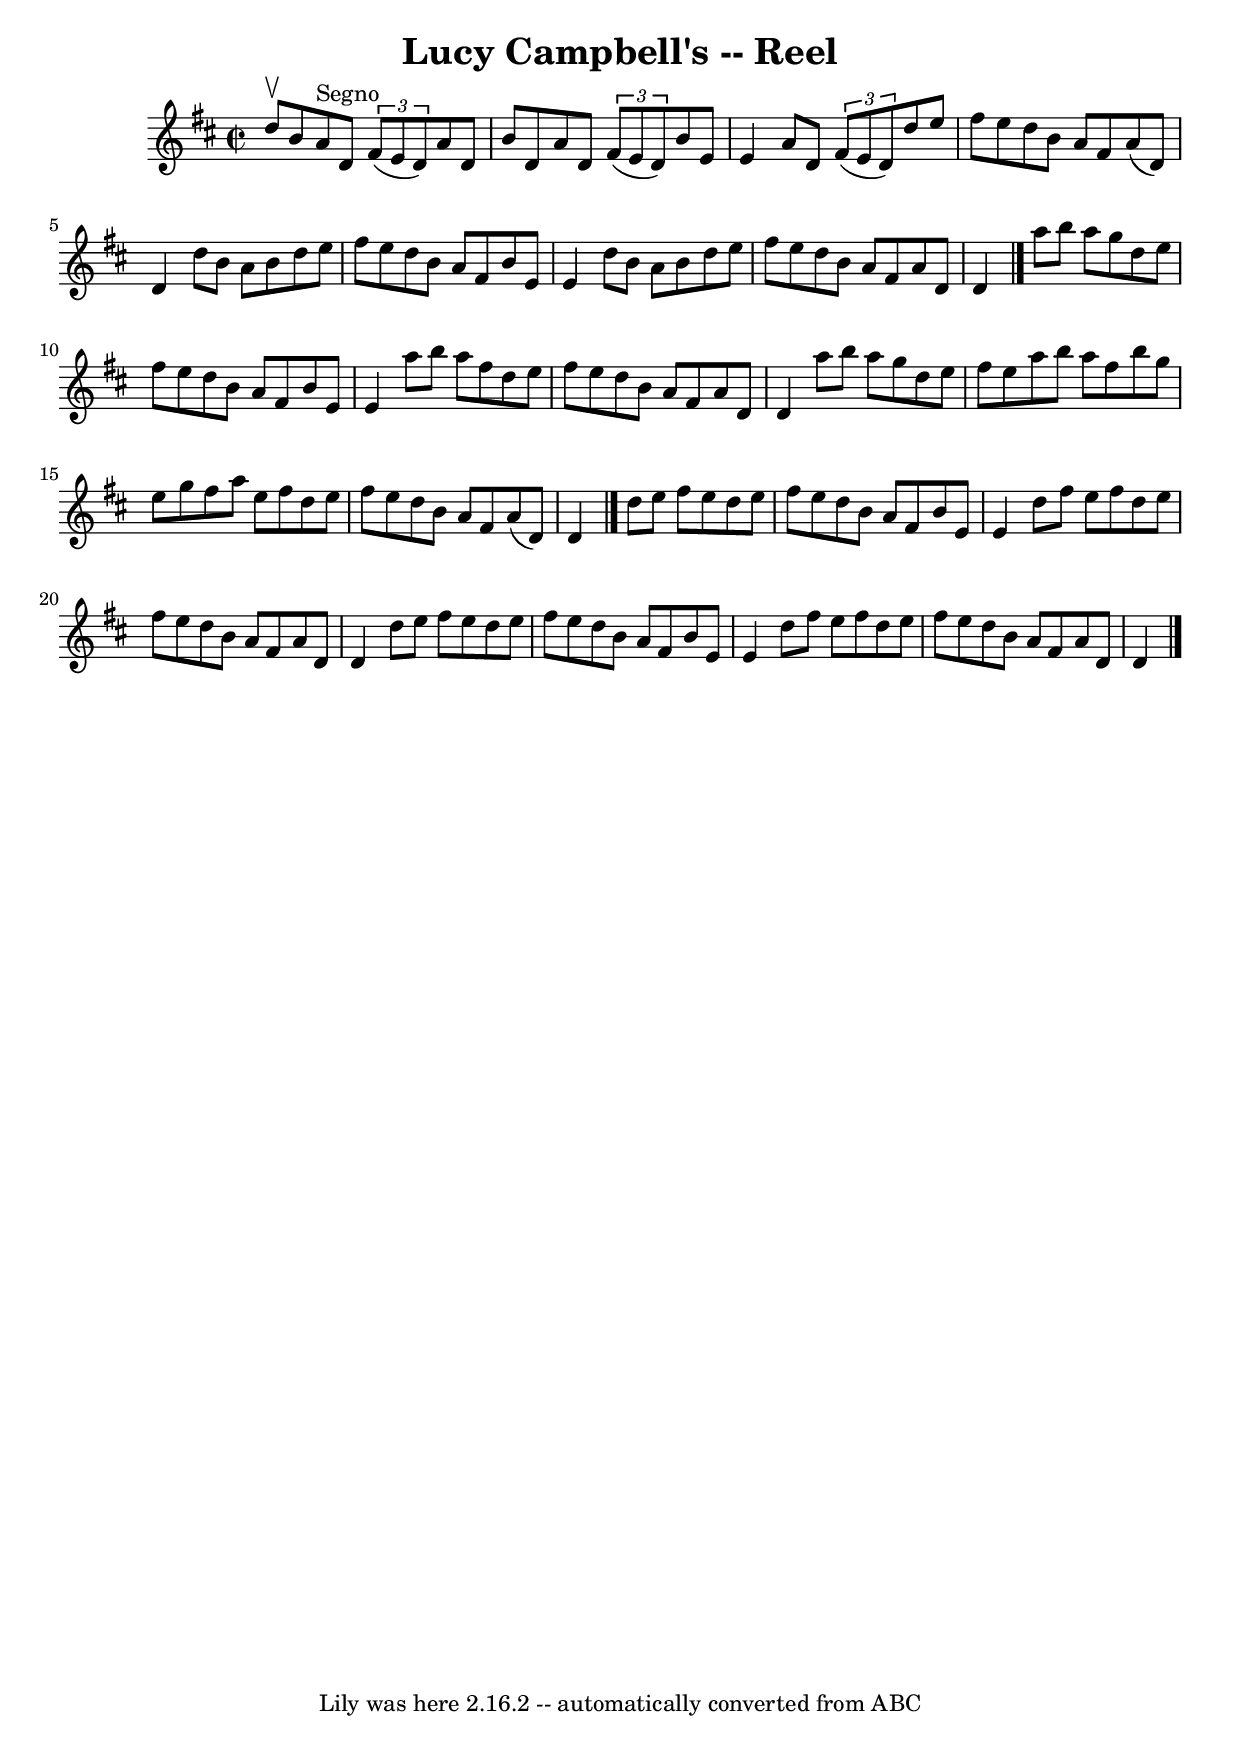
\version "2.7.40"
\include "Mammoth.ily"
\header {
	%% book = "Ryan's Mammoth Collection"
	crossRefNumber = "1"
	footnotes = "\\\\276"
	origin = "SCOTCH"
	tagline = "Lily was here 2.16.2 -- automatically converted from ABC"
	title = "Lucy Campbell's -- Reel"
}
voicedefault =  {


\override Staff.TimeSignature #'style = #'C
 \time 2/2 
\key d \major d''8^\upbow b'8    |
 a'8^"Segno"   
d'8    \times 2/3 { fis'8 (e'8 d'8) } a'8 d'8 b'8 d'8    
|
 a'8 d'8    \times 2/3 { fis'8 (e'8 d'8) } b'8 e'8 
 e'4    |
 a'8 d'8    \times 2/3 { fis'8 (e'8 d'8) }   
d''8 e''8 fis''8 e''8    |
 d''8 b'8 a'8 fis'8 a'8 
(d'8) d'4    |
 d''8 b'8 a'8 b'8 d''8 e''8    
fis''8 e''8    |
 d''8 b'8 a'8 fis'8 b'8 e'8 e'4   
 |
 d''8 b'8 a'8 b'8 d''8 e''8 fis''8 e''8    
|
 d''8 b'8 a'8 fis'8 a'8 d'8 d'4    \bar "|."     
a''8 b''8 a''8 g''8 d''8 e''8 fis''8 e''8    |
   
d''8 b'8 a'8 fis'8 b'8 e'8 e'4    |
 a''8 b''8    
a''8 fis''8 d''8 e''8 fis''8 e''8    |
 d''8 b'8    
a'8 fis'8 a'8 d'8 d'4    |
 a''8 b''8 a''8 g''8  
 d''8 e''8 fis''8 e''8    |
 a''8 b''8 a''8 fis''8   
 b''8 g''8 e''8 g''8    |
 fis''8 a''8 e''8 fis''8    
d''8 e''8 fis''8 e''8    |
 d''8 b'8 a'8 fis'8 a'8 
(d'8) d'4    \bar "|." d''8 e''8 fis''8 e''8 d''8    
e''8 fis''8 e''8    |
 d''8 b'8 a'8 fis'8 b'8 e'8  
 e'4    |
 d''8 fis''8 e''8 fis''8 d''8 e''8 fis''8  
 e''8    |
 d''8 b'8 a'8 fis'8 a'8 d'8 d'4    
|
 d''8 e''8 fis''8 e''8 d''8 e''8 fis''8 e''8   
 |
 d''8 b'8 a'8 fis'8 b'8 e'8 e'4    |
 d''8 
 fis''8 e''8 fis''8 d''8 e''8 fis''8 e''8    |
   
d''8 b'8 a'8 fis'8 a'8 d'8 d'4      \bar "|."   
}

\score{
    <<

	\context Staff="default"
	{
	    \voicedefault 
	}

    >>
	\layout {
	}
	\midi {}
}
